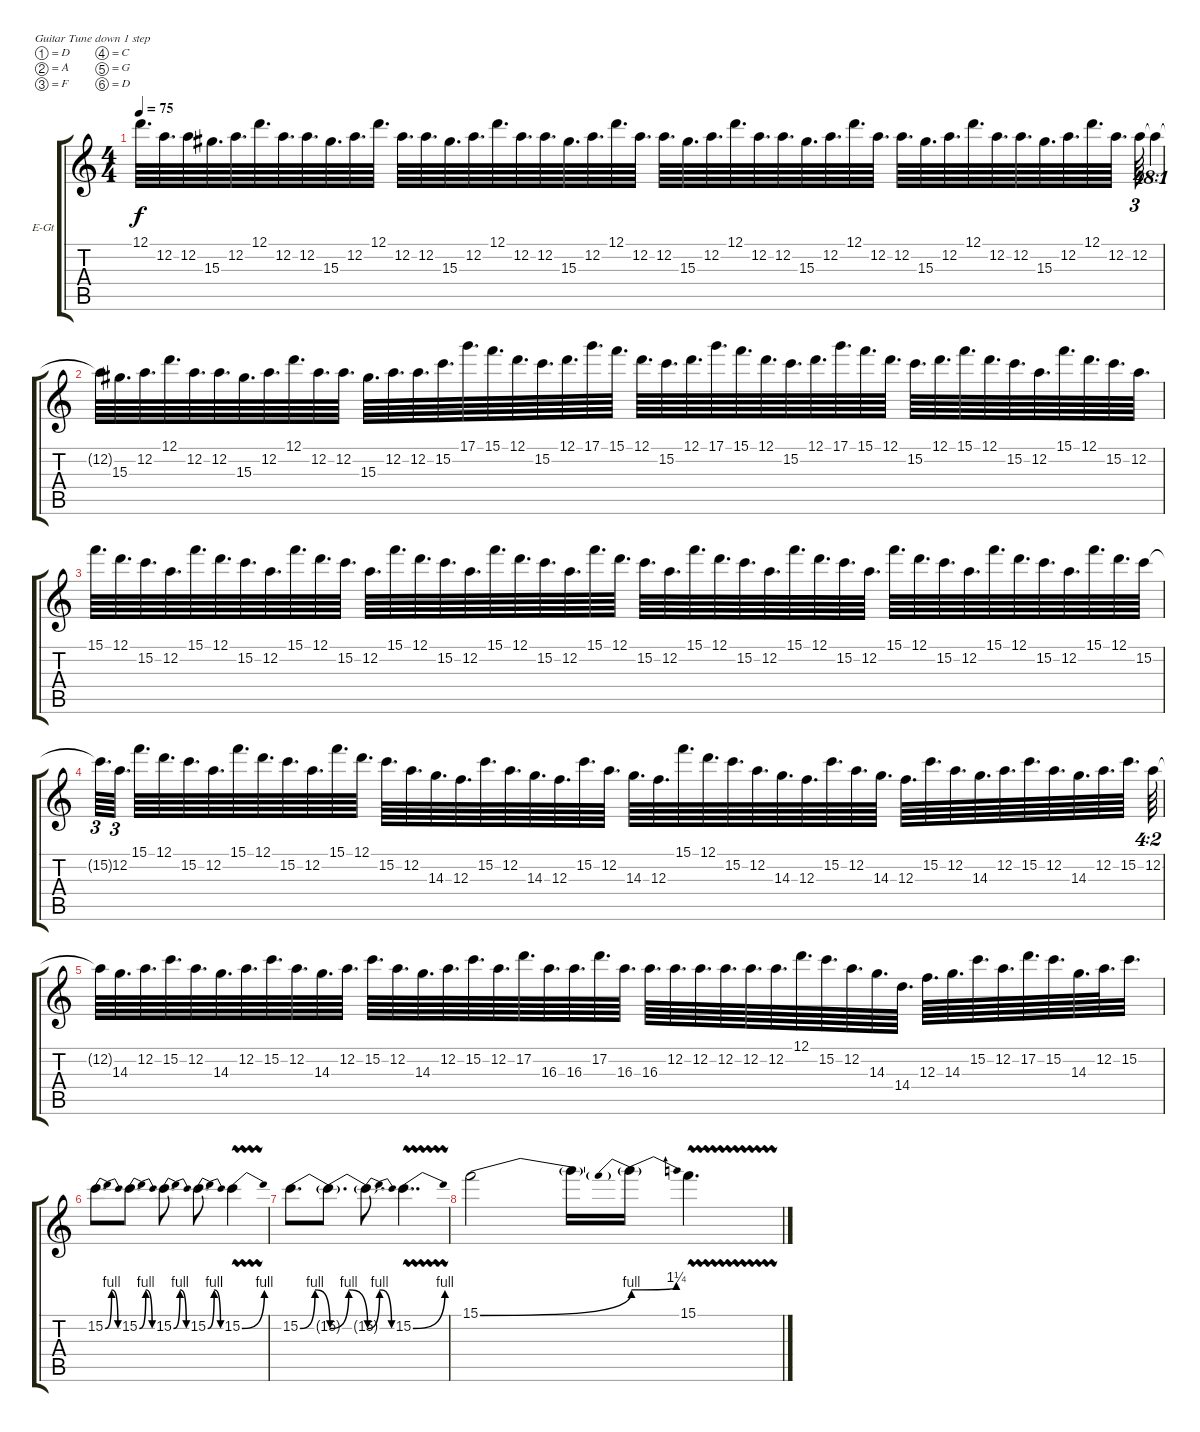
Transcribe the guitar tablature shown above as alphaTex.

\defaultSystemsLayout 4
\bracketExtendMode groupsimilarinstruments
\firstSystemTrackNameOrientation horizontal
\otherSystemsTrackNameOrientation horizontal
\track ("Zakk Wylde" "E-Gt") {instrument overdrivenguitar}
\staff {score tabs}
\tuning (D4 A3 F3 C3 G2 D2)
\ts (4 4)
\tempo 75
\clef g2
\ks c
12.1.64{d dy f} 12.2.64{d} 12.2.64{d} 15.3.64{d} 12.2.64{d} 12.1.64{d} 12.2.64{d} 12.2.64{d} 15.3.64{d} 12.2.64{d} 12.1.64{d} 12.2.64{d} 12.2.64{d} 15.3.64{d} 12.2.64{d} 12.1.64{d} 12.2.64{d} 12.2.64{d} 15.3.64{d} 12.2.64{d} 12.1.64{d} 12.2.64{d} 12.2.64{d} 15.3.64{d} 12.2.64{d} 12.1.64{d} 12.2.64{d} 12.2.64{d} 15.3.64{d} 12.2.64{d} 12.1.64{d} 12.2.64{d} 12.2.64{d} 15.3.64{d} 12.2.64{d} 12.1.64{d} 12.2.64{d} 12.2.64{d} 15.3.64{d} 12.2.64{d} 12.1.64{d} 12.2.64{d} 12.2.64{tu (3 2)} 12.2{t}.4{tu (48 1)} |
12.2{t}.64 15.3.64{d} 12.2.64{d} 12.1.64{d} 12.2.64{d} 12.2.64{d} 15.3.64{d} 12.2.64{d} 12.1.64{d} 12.2.64{d} 12.2.64{d} 15.3.64{d} 12.2.64{d} 12.2.64{d} 15.2.64{d} 17.1.64{d} 15.1.64{d} 12.1.64{d} 15.2.64{d} 12.1.64{d} 17.1.64{d} 15.1.64{d} 12.1.64{d} 15.2.64{d} 12.1.64{d} 17.1.64{d} 15.1.64{d} 12.1.64{d} 15.2.64{d} 12.1.64{d} 17.1.64{d} 15.1.64{d} 12.1.64{d} 15.2.64{d} 12.1.64{d} 15.1.64{d} 12.1.64{d} 15.2.64{d} 12.2.64{d} 15.1.64{d} 12.1.64{d} 15.2.64{d} 12.2.64{d} |
15.1.64{d} 12.1.64{d} 15.2.64{d} 12.2.64{d} 15.1.64{d} 12.1.64{d} 15.2.64{d} 12.2.64{d} 15.1.64{d} 12.1.64{d} 15.2.64{d} 12.2.64{d} 15.1.64{d} 12.1.64{d} 15.2.64{d} 12.2.64{d} 15.1.64{d} 12.1.64{d} 15.2.64{d} 12.2.64{d} 15.1.64{d} 12.1.64{d} 15.2.64{d} 12.2.64{d} 15.1.64{d} 12.1.64{d} 15.2.64{d} 12.2.64{d} 15.1.64{d} 12.1.64{d} 15.2.64{d} 12.2.64{d} 15.1.64{d} 12.1.64{d} 15.2.64{d} 12.2.64{d} 15.1.64{d} 12.1.64{d} 15.2.64{d} 12.2.64{d} 15.1.64{d} 12.1.64{d} 15.2.64 |
15.2{t}.64{d tu (3 2)} 12.2.64{d tu (3 2)} 15.1.64{d} 12.1.64{d} 15.2.64{d} 12.2.64{d} 15.1.64{d} 12.1.64{d} 15.2.64{d} 12.2.64{d} 15.1.64{d} 12.1.64{d} 15.2.64{d} 12.2.64{d} 14.3.64{d} 12.3.64{d} 15.2.64{d} 12.2.64{d} 14.3.64{d} 12.3.64{d} 15.2.64{d} 12.2.64{d} 14.3.64{d} 12.3.64{d} 15.1.64{d} 12.1.64{d} 15.2.64{d} 12.2.64{d} 14.3.64{d} 12.3.64{d} 15.2.64{d} 12.2.64{d} 14.3.64{d} 12.3.64{d} 15.2.64{d} 12.2.64{d} 14.3.64{d} 12.2.64{d} 15.2.64{d} 12.2.64{d} 14.3.64{d} 12.2.64{d} 15.2.64{d} 12.2.64{tu (4 2)} |
12.2{t}.64 14.3.64{d} 12.2.64{d} 15.2.64{d} 12.2.64{d} 14.3.64{d} 12.2.64{d} 15.2.64{d} 12.2.64{d} 14.3.64{d} 12.2.64{d} 15.2.64{d} 12.2.64{d} 14.3.64{d} 12.2.64{d} 15.2.64{d} 12.2.64{d} 17.2.64{d} 16.3.64{d} 16.3.64{d} 17.2.64{d} 16.3.64{d} 16.3.64{d} 12.2.64{d} 12.2.64{d} 12.2.64{d} 12.2.64{d} 12.2.64{d} 12.1.64{d} 15.2.64{d} 12.2.64{d} 14.3.64{d} 14.4.64{d} 12.3.64{d} 14.3.64{d} 15.2.64{d} 12.2.64{d} 17.2.64{d} 15.2.64{d} 14.3.64{d} 12.2.64{d} 15.2.32{d} |
15.2{be (bendrelease 0 0 10.2 4 20.4 4 30 0)}.8{d} 15.2{be (bendrelease 0 0 10.2 4 20.4 4 30 0)}.8{d} 15.2{be (bendrelease 0 0 10.2 4 20.4 4 30 0)}.8{d} 15.2{be (bendrelease 0 0 10.2 4 20.4 4 30 0)}.8{d} 15.2{be (bend 0 0 15 4) vw}.4 |
15.2{be (bendrelease 0 0 10.2 4 20.4 4 30 0)}.8{d} 15.2{be (bendrelease 0 0 10.2 4 20.4 4 30 0) t}.8{d} 15.2{be (bendrelease 0 0 10.2 4 20.4 4 30 0) t}.8{d} 15.2{be (bend 0 0 15 4) vw}.4{dd} |
15.1{be (bend 0 0 15 4)}.2 15.1{t}.16 15.1{be (prebendbend 0 4 13.2 5) t}.16 15.1{vw}.4{d}
